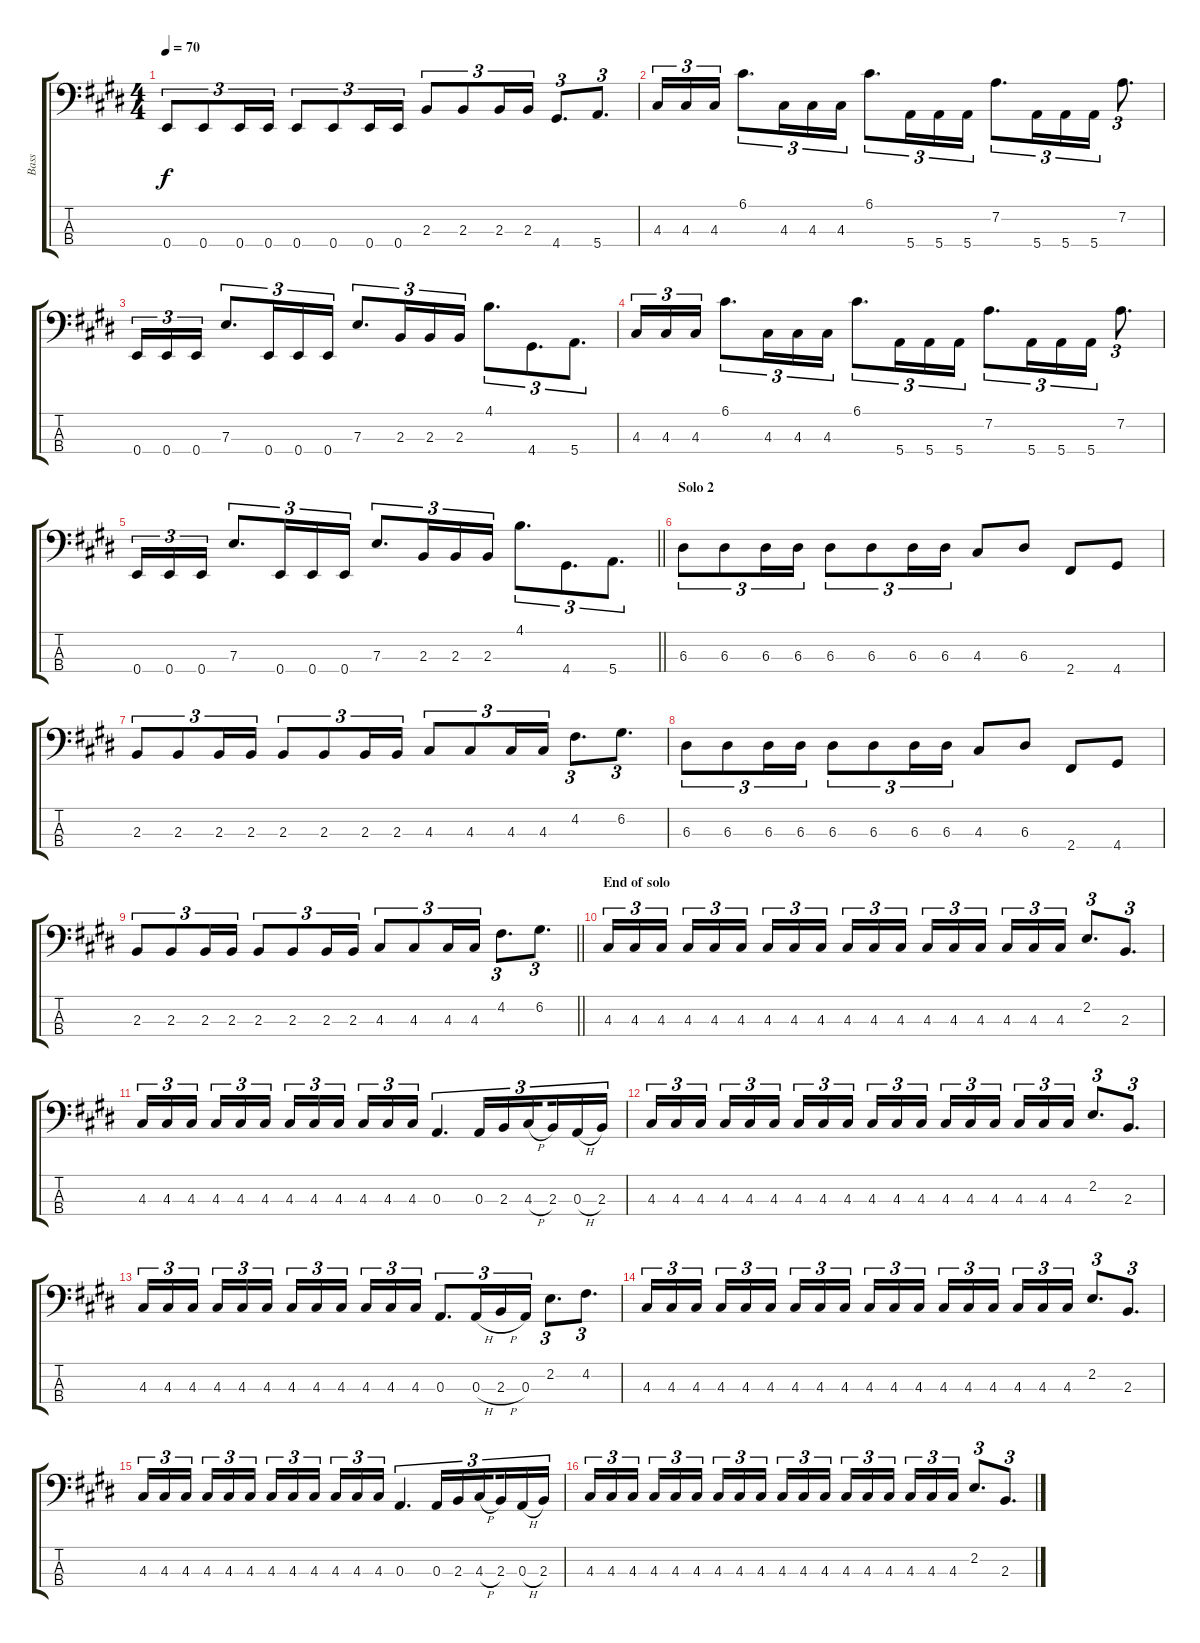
\track ("Bass" "Bass") {instrument electricbassfinger}
\staff {score tabs}
\tuning (G2 D2 A1 E1) {hide}
\ts (4 4)
\tempo 70
\clef f4
\ks c#minor
0.4.8{tu (3 2) dy f} 0.4.8{tu (3 2)} 0.4.16{tu (3 2)} 0.4.16{tu (3 2)} 0.4.8{tu (3 2)} 0.4.8{tu (3 2)} 0.4.16{tu (3 2)} 0.4.16{tu (3 2)} 2.3.8{tu (3 2)} 2.3.8{tu (3 2)} 2.3.16{tu (3 2)} 2.3.16{tu (3 2)} 4.4.8{d tu (3 2)} 5.4.8{d tu (3 2)} |
4.3.16{tu (3 2)} 4.3.16{tu (3 2)} 4.3.16{tu (3 2)} 6.1.8{d tu (3 2)} 4.3.16{tu (3 2)} 4.3.16{tu (3 2)} 4.3.16{tu (3 2)} 6.1.8{d tu (3 2)} 5.4.16{tu (3 2)} 5.4.16{tu (3 2)} 5.4.16{tu (3 2)} 7.2.8{d tu (3 2)} 5.4.16{tu (3 2)} 5.4.16{tu (3 2)} 5.4.16{tu (3 2)} 7.2.8{d tu (3 2)} |
0.4.16{tu (3 2)} 0.4.16{tu (3 2)} 0.4.16{tu (3 2)} 7.3.8{d tu (3 2)} 0.4.16{tu (3 2)} 0.4.16{tu (3 2)} 0.4.16{tu (3 2)} 7.3.8{d tu (3 2)} 2.3.16{tu (3 2)} 2.3.16{tu (3 2)} 2.3.16{tu (3 2)} 4.1.8{d tu (3 2)} 4.4.8{d tu (3 2)} 5.4.8{d tu (3 2)} |
4.3.16{tu (3 2)} 4.3.16{tu (3 2)} 4.3.16{tu (3 2)} 6.1.8{d tu (3 2)} 4.3.16{tu (3 2)} 4.3.16{tu (3 2)} 4.3.16{tu (3 2)} 6.1.8{d tu (3 2)} 5.4.16{tu (3 2)} 5.4.16{tu (3 2)} 5.4.16{tu (3 2)} 7.2.8{d tu (3 2)} 5.4.16{tu (3 2)} 5.4.16{tu (3 2)} 5.4.16{tu (3 2)} 7.2.8{d tu (3 2)} |
\barLineRight lightlight
0.4.16{tu (3 2)} 0.4.16{tu (3 2)} 0.4.16{tu (3 2)} 7.3.8{d tu (3 2)} 0.4.16{tu (3 2)} 0.4.16{tu (3 2)} 0.4.16{tu (3 2)} 7.3.8{d tu (3 2)} 2.3.16{tu (3 2)} 2.3.16{tu (3 2)} 2.3.16{tu (3 2)} 4.1.8{d tu (3 2)} 4.4.8{d tu (3 2)} 5.4.8{d tu (3 2)} |
\section ("" "Solo 2")
6.3.8{tu (3 2)} 6.3.8{tu (3 2)} 6.3.16{tu (3 2)} 6.3.16{tu (3 2)} 6.3.8{tu (3 2)} 6.3.8{tu (3 2)} 6.3.16{tu (3 2)} 6.3.16{tu (3 2)} 4.3.8 6.3.8 2.4.8 4.4.8 |
2.3.8{tu (3 2)} 2.3.8{tu (3 2)} 2.3.16{tu (3 2)} 2.3.16{tu (3 2)} 2.3.8{tu (3 2)} 2.3.8{tu (3 2)} 2.3.16{tu (3 2)} 2.3.16{tu (3 2)} 4.3.8{tu (3 2)} 4.3.8{tu (3 2)} 4.3.16{tu (3 2)} 4.3.16{tu (3 2)} 4.2.8{d tu (3 2)} 6.2.8{d tu (3 2)} |
6.3.8{tu (3 2)} 6.3.8{tu (3 2)} 6.3.16{tu (3 2)} 6.3.16{tu (3 2)} 6.3.8{tu (3 2)} 6.3.8{tu (3 2)} 6.3.16{tu (3 2)} 6.3.16{tu (3 2)} 4.3.8 6.3.8 2.4.8 4.4.8 |
\barLineRight lightlight
2.3.8{tu (3 2)} 2.3.8{tu (3 2)} 2.3.16{tu (3 2)} 2.3.16{tu (3 2)} 2.3.8{tu (3 2)} 2.3.8{tu (3 2)} 2.3.16{tu (3 2)} 2.3.16{tu (3 2)} 4.3.8{tu (3 2)} 4.3.8{tu (3 2)} 4.3.16{tu (3 2)} 4.3.16{tu (3 2)} 4.2.8{d tu (3 2)} 6.2.8{d tu (3 2)} |
\section ("" "End of solo")
4.3.16{tu (3 2)} 4.3.16{tu (3 2)} 4.3.16{tu (3 2) beam splitsecondary} 4.3.16{tu (3 2)} 4.3.16{tu (3 2)} 4.3.16{tu (3 2)} 4.3.16{tu (3 2)} 4.3.16{tu (3 2)} 4.3.16{tu (3 2) beam splitsecondary} 4.3.16{tu (3 2)} 4.3.16{tu (3 2)} 4.3.16{tu (3 2)} 4.3.16{tu (3 2)} 4.3.16{tu (3 2)} 4.3.16{tu (3 2) beam splitsecondary} 4.3.16{tu (3 2)} 4.3.16{tu (3 2)} 4.3.16{tu (3 2)} 2.2.8{d tu (3 2)} 2.3.8{d tu (3 2)} |
4.3.16{tu (3 2)} 4.3.16{tu (3 2)} 4.3.16{tu (3 2) beam splitsecondary} 4.3.16{tu (3 2)} 4.3.16{tu (3 2)} 4.3.16{tu (3 2)} 4.3.16{tu (3 2)} 4.3.16{tu (3 2)} 4.3.16{tu (3 2) beam splitsecondary} 4.3.16{tu (3 2)} 4.3.16{tu (3 2)} 4.3.16{tu (3 2)} 0.3.4{d tu (3 2)} 0.3.16{tu (3 2)} 2.3.16{tu (3 2)} 4.3{h}.16{tu (3 2) beam splitsecondary} 2.3.16{tu (3 2)} 0.3{h}.16{tu (3 2)} 2.3.16{tu (3 2)} |
4.3.16{tu (3 2)} 4.3.16{tu (3 2)} 4.3.16{tu (3 2) beam splitsecondary} 4.3.16{tu (3 2)} 4.3.16{tu (3 2)} 4.3.16{tu (3 2)} 4.3.16{tu (3 2)} 4.3.16{tu (3 2)} 4.3.16{tu (3 2) beam splitsecondary} 4.3.16{tu (3 2)} 4.3.16{tu (3 2)} 4.3.16{tu (3 2)} 4.3.16{tu (3 2)} 4.3.16{tu (3 2)} 4.3.16{tu (3 2) beam splitsecondary} 4.3.16{tu (3 2)} 4.3.16{tu (3 2)} 4.3.16{tu (3 2)} 2.2.8{d tu (3 2)} 2.3.8{d tu (3 2)} |
4.3.16{tu (3 2)} 4.3.16{tu (3 2)} 4.3.16{tu (3 2) beam splitsecondary} 4.3.16{tu (3 2)} 4.3.16{tu (3 2)} 4.3.16{tu (3 2)} 4.3.16{tu (3 2)} 4.3.16{tu (3 2)} 4.3.16{tu (3 2) beam splitsecondary} 4.3.16{tu (3 2)} 4.3.16{tu (3 2)} 4.3.16{tu (3 2)} 0.3.8{d tu (3 2)} 0.3{h}.16{tu (3 2)} 2.3{h}.16{tu (3 2)} 0.3.16{tu (3 2)} 2.2.8{d tu (3 2)} 4.2.8{d tu (3 2)} |
4.3.16{tu (3 2)} 4.3.16{tu (3 2)} 4.3.16{tu (3 2) beam splitsecondary} 4.3.16{tu (3 2)} 4.3.16{tu (3 2)} 4.3.16{tu (3 2)} 4.3.16{tu (3 2)} 4.3.16{tu (3 2)} 4.3.16{tu (3 2) beam splitsecondary} 4.3.16{tu (3 2)} 4.3.16{tu (3 2)} 4.3.16{tu (3 2)} 4.3.16{tu (3 2)} 4.3.16{tu (3 2)} 4.3.16{tu (3 2) beam splitsecondary} 4.3.16{tu (3 2)} 4.3.16{tu (3 2)} 4.3.16{tu (3 2)} 2.2.8{d tu (3 2)} 2.3.8{d tu (3 2)} |
4.3.16{tu (3 2)} 4.3.16{tu (3 2)} 4.3.16{tu (3 2) beam splitsecondary} 4.3.16{tu (3 2)} 4.3.16{tu (3 2)} 4.3.16{tu (3 2)} 4.3.16{tu (3 2)} 4.3.16{tu (3 2)} 4.3.16{tu (3 2) beam splitsecondary} 4.3.16{tu (3 2)} 4.3.16{tu (3 2)} 4.3.16{tu (3 2)} 0.3.4{d tu (3 2)} 0.3.16{tu (3 2)} 2.3.16{tu (3 2)} 4.3{h}.16{tu (3 2) beam splitsecondary} 2.3.16{tu (3 2)} 0.3{h}.16{tu (3 2)} 2.3.16{tu (3 2)} |
4.3.16{tu (3 2)} 4.3.16{tu (3 2)} 4.3.16{tu (3 2) beam splitsecondary} 4.3.16{tu (3 2)} 4.3.16{tu (3 2)} 4.3.16{tu (3 2)} 4.3.16{tu (3 2)} 4.3.16{tu (3 2)} 4.3.16{tu (3 2) beam splitsecondary} 4.3.16{tu (3 2)} 4.3.16{tu (3 2)} 4.3.16{tu (3 2)} 4.3.16{tu (3 2)} 4.3.16{tu (3 2)} 4.3.16{tu (3 2) beam splitsecondary} 4.3.16{tu (3 2)} 4.3.16{tu (3 2)} 4.3.16{tu (3 2)} 2.2.8{d tu (3 2)} 2.3.8{d tu (3 2)}
